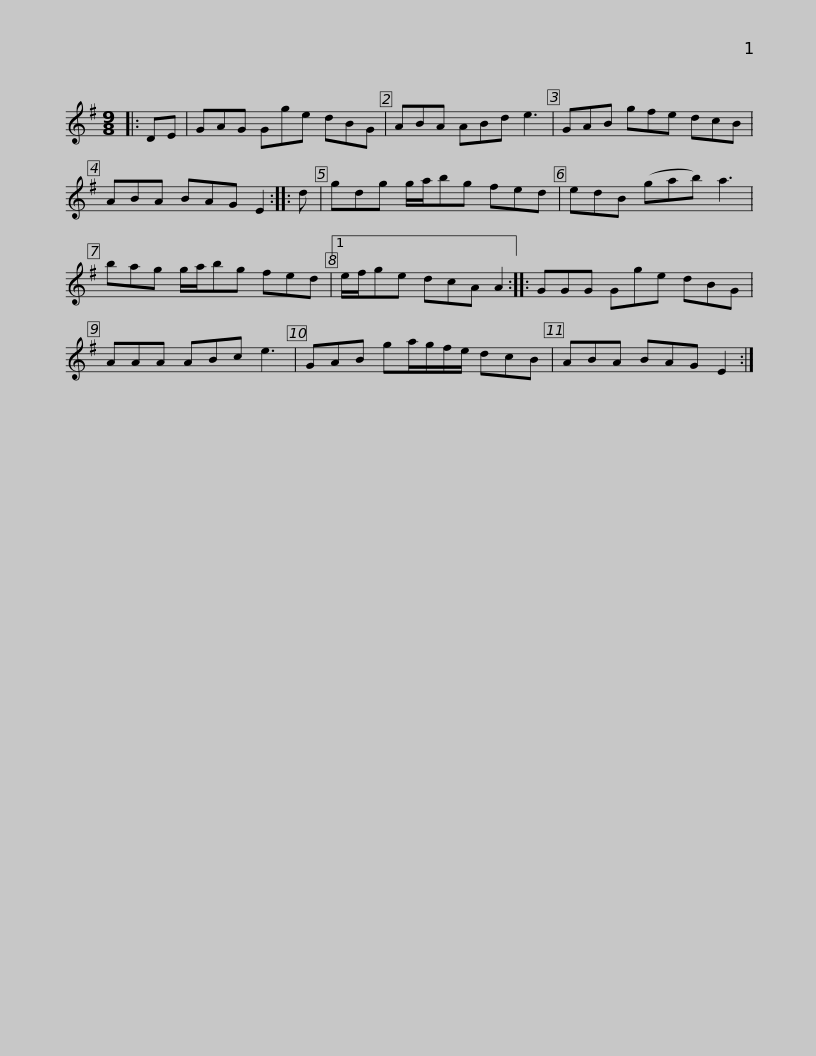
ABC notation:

X:1
L:1/8
M:9/8
I:linebreak $
K:G
V:1 treble
V:1
|: DE | GAG Gge dBG | ABA ABd e3 | GAB gfe dcB | ABA BAG E2 :: %5
 d |$ gdg g/a/bg fed | edB (gab) a3 | bag g/a/bg fed |1 e/f/ge dcA A2 ::$ %10
 GGG Gge dBG | AAA ABc e3 | GAB ga/g/f/e/ dcB | ABA BAG E2 :| %14
